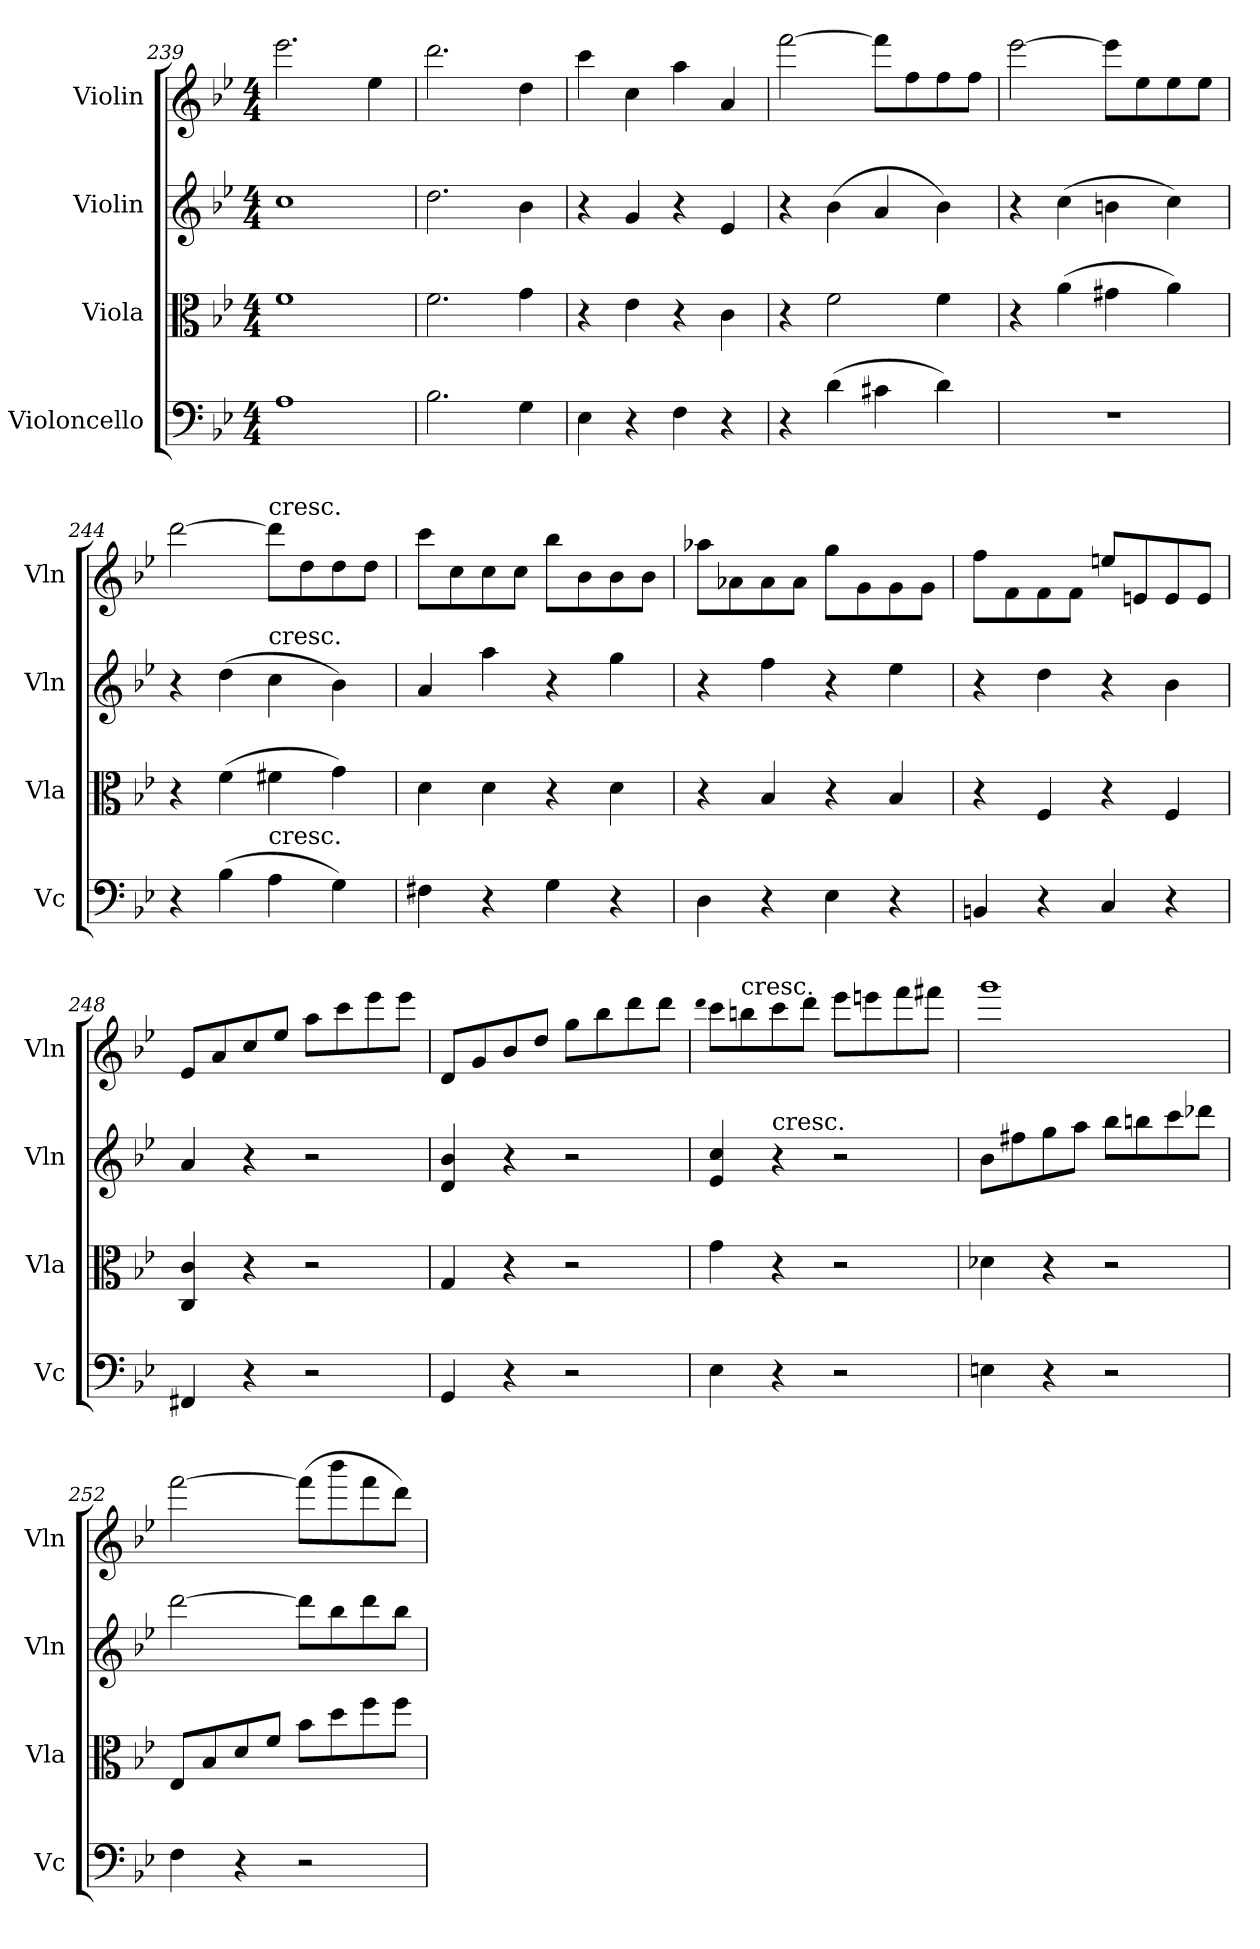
**kern	**kern	**kern	**kern
*part4	*part3	*part2	*part1
*staff4	*staff3	*staff2	*staff1
*I"Violoncello	*I"Viola	*I"Violin	*I"Violin
*I'Vc	*I'Vla	*I'Vln	*I'Vln
*clefF4	*clefC3	*clefG2	*clefG2
*k[b-e-]	*k[b-e-]	*k[b-e-]	*k[b-e-]
*B-:	*B-:	*B-:	*B-:
*M4/4	*M4/4	*M4/4	*M4/4
=239	=239	=239	=239
1A	1f	1cc	2.eee-\
.	.	.	4ee-\
=240	=240	=240	=240
2.B-\	2.f\	2.dd\	2.ddd\
4G\	4g\	4b-\	4dd\
=241	=241	=241	=241
4E-\	4r	4r	4ccc\
4r	4e-\	4g/	4cc\
4F\	4r	4r	4aa\
4r	4c\	4e-/	4a/
=242	=242	=242	=242
4r	4r	4r	[2fff\
(4d\	2f\	(4b-\	.
4c#X\	.	4a/	8fff\L]
.	.	.	8ff\
4d\)	4f\	4b-\)	8ff\
.	.	.	8ff\J
=243	=243	=243	=243
1r	4r	4r	[2eee-\
.	(4a\	(4cc\	.
.	4g#X\	4bn\	8eee-\L]
.	.	.	8ee-\
.	4a\)	4cc\)	8ee-\
.	.	.	8ee-\J
=244	=244	=244	=244
4r	4r	4r	[2ddd\
(4B-\	(4f\	(4dd\	.
!	!	!	!LO:TX:t=cresc.
!	!	!LO:TX:t=cresc.	!
!LO:TX:t=cresc.	!	!	!
4A\	4f#X\	4cc\	8ddd\L]
.	.	.	8dd\
4G\)	4g\)	4b-\)	8dd\
.	.	.	8dd\J
=245	=245	=245	=245
4F#X\	4d\	4a/	8ccc\L
.	.	.	8cc\
4r	4d\	4aa\	8cc\
.	.	.	8cc\J
4G\	4r	4r	8bb-\L
.	.	.	8b-\
4r	4d\	4gg\	8b-\
.	.	.	8b-\J
=246	=246	=246	=246
4D\	4r	4r	8aa-X\L
.	.	.	8a-X\
4r	4B-/	4ff\	8a-\
.	.	.	8a-\J
4E-\	4r	4r	8gg\L
.	.	.	8g\
4r	4B-/	4ee-\	8g\
.	.	.	8g\J
=247	=247	=247	=247
4BBn/	4r	4r	8ff\L
.	.	.	8f\
4r	4F/	4dd\	8f\
.	.	.	8f\J
4C/	4r	4r	8een/L
.	.	.	8en/
4r	4F/	4b-\	8e/
.	.	.	8e/J
=248	=248	=248	=248
4FF#X/	4C/ 4c/	4a/	8e-/L
.	.	.	8a/
4r	4r	4r	8cc/
.	.	.	8ee-/J
2r	2r	2r	8aa\L
.	.	.	8ccc\
.	.	.	8eee-\
.	.	.	8eee-\J
=249	=249	=249	=249
4GG/	4G/	4d/ 4b-/	8d/L
.	.	.	8g/
4r	4r	4r	8b-/
.	.	.	8dd/J
2r	2r	2r	8gg\L
.	.	.	8bb-\
.	.	.	8ddd\
.	.	.	8ddd\J
=250	=250	=250	=250
.	.	.	qddd
4E-\	4g\	4e-/ 4cc/	8ccc\L
!	!	!	!LO:TX:t=cresc.
.	.	.	8bbn\
!	!	!LO:TX:t=cresc.	!
4r	4r	4r	8ccc\
.	.	.	8ddd\J
2r	2r	2r	8eee-\L
.	.	.	8eeen\
.	.	.	8fff\
.	.	.	8fff#X\J
=251	=251	=251	=251
4En\	4d-X\	8b-\L	1ggg
.	.	8ff#X\	.
4r	4r	8gg\	.
.	.	8aa\J	.
2r	2r	8bb-\L	.
.	.	8bbn\	.
.	.	8ccc\	.
.	.	8ddd-X\J	.
=252	=252	=252	=252
4F\	8E-/L	[2ddd\	[2fff\
.	8B-/	.	.
4r	8d/	.	.
.	8f/J	.	.
2r	8b-\L	8ddd\L]	(8fff\L]
.	8dd\	8bb-\	8bbb-\
.	8ff\	8ddd\	8fff\
.	8ff\J	8bb-\J	8ddd\J)
=	=	=	=
*-	*-	*-	*-
